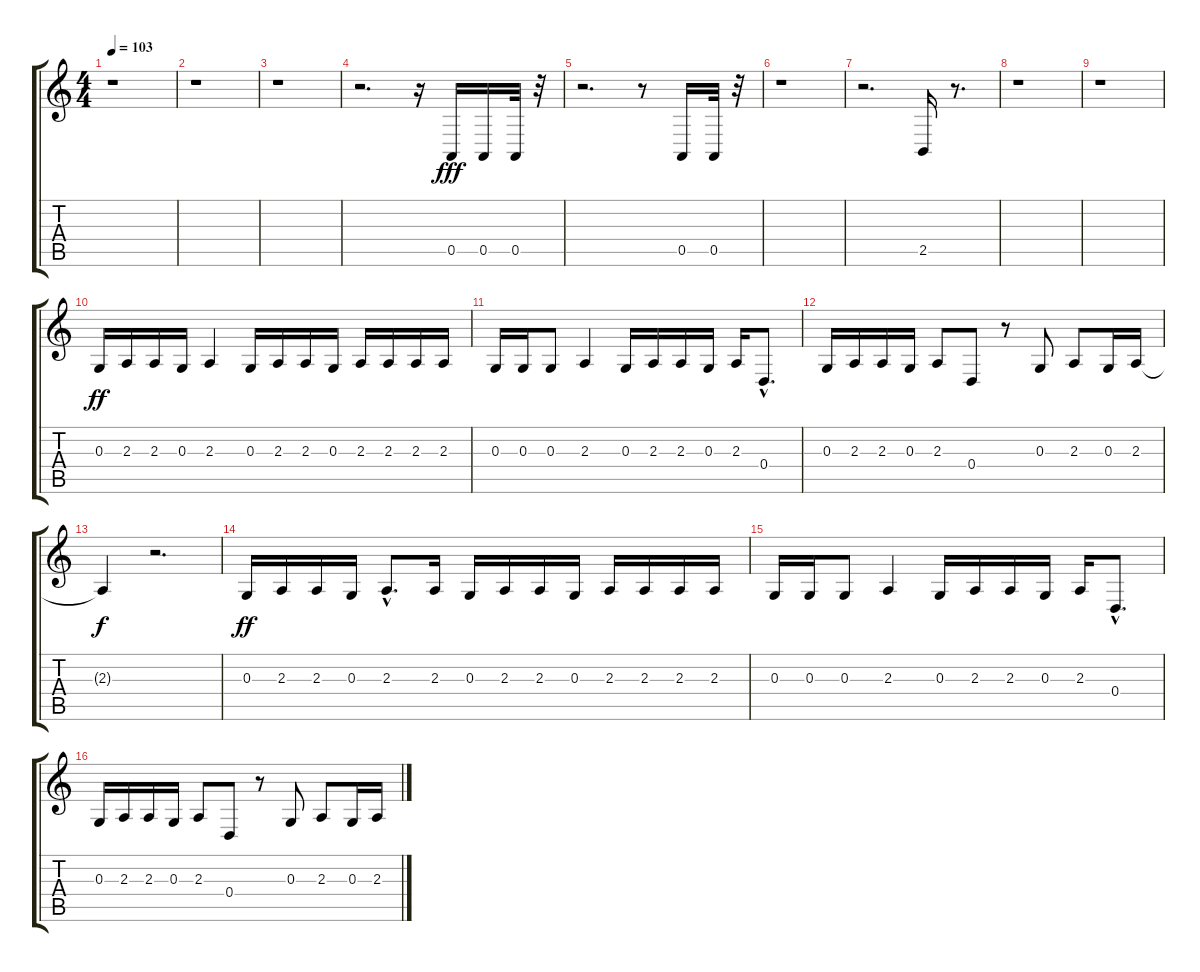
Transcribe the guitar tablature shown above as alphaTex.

\track "" {instrument baritonesax}
\staff {score tabs}
\tuning (E4 B3 G3 D3 A2 E2) {hide}
\ts (4 4)
\tempo 103
\clef g2
\ks c
r.1{dy fff instrument baritonesax} |
r.1 |
r.1 |
r.2{d} r.16 0.5.16 0.5.16 0.5.32 r.32 |
r.2{d} r.8 0.5.16 0.5.32 r.32 |
r.1 |
r.2{d} 2.5.16 r.8{d} |
r.1 |
r.1 |
0.3.16{dy ff} 2.3.16 2.3.16 0.3.16 2.3.4 0.3.16 2.3.16 2.3.16 0.3.16 2.3.16 2.3.16 2.3.16 2.3.16 |
0.3.16 0.3.16 0.3.8 2.3.4 0.3.16 2.3.16 2.3.16 0.3.16 2.3.16 0.4{hac}.8{d} |
0.3.16 2.3.16 2.3.16 0.3.16 2.3.8 0.4.8 r.8 0.3.8 2.3.8 0.3.16 2.3.16 |
2.3{t}.4{dy f} r.2{d} |
0.3.16{dy ff} 2.3.16 2.3.16 0.3.16 2.3{hac}.8{d} 2.3.16 0.3.16 2.3.16 2.3.16 0.3.16 2.3.16 2.3.16 2.3.16 2.3.16 |
0.3.16 0.3.16 0.3.8 2.3.4 0.3.16 2.3.16 2.3.16 0.3.16 2.3.16 0.4{hac}.8{d} |
0.3.16 2.3.16 2.3.16 0.3.16 2.3.8 0.4.8 r.8 0.3.8 2.3.8 0.3.16 2.3.16
